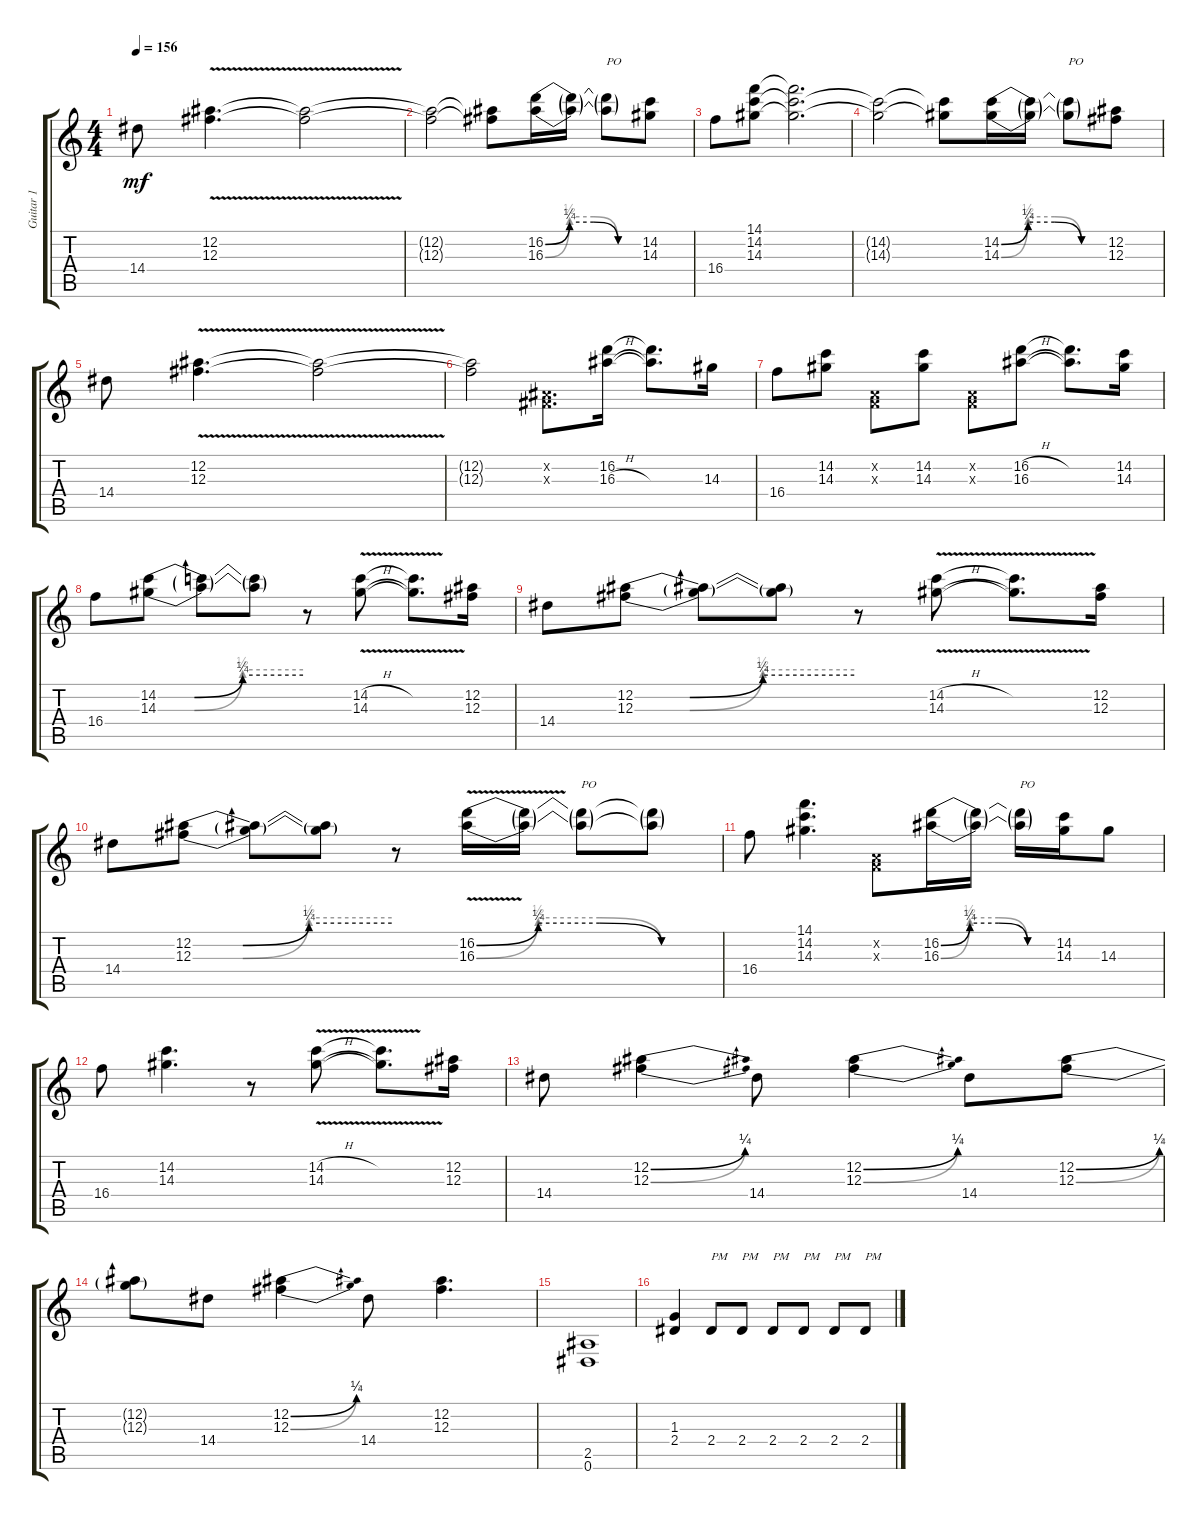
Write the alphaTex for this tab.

\track ("Guitar 1" "Guitar 1") {instrument distortionguitar}
\staff {score tabs}
\tuning (Eb4 Bb3 Gb3 Db3 Ab2 Eb2) {hide}
\ts (4 4)
\tempo 156
\clef g2
\ks c
14.4.8{dy mf} (12.2{v} 12.3{v}).4{d} (12.2{t} 12.3{t}).2 |
(12.2{t} 12.3{t}).2 (12.2{t} 12.3{t}).8 (16.2{be (custom 0 0 15 1 30 1 45 0 60 0)} 16.3{be (custom 0 0 15 2 30 2 45 0 60 0)}).16 (16.2{t} 16.3{t}).16 (16.2{t} 16.3{t}).8{txt "PO"} (14.2 14.3).8 |
16.4.8 (14.1 14.2 14.3).8 (14.1{t} 14.2{t} 14.3{t}).2{d} |
(14.2{t} 14.3{t}).2 (14.2{t} 14.3{t}).8 (14.2{be (custom 0 0 15 1 30 1 45 0 60 0)} 14.3{be (custom 0 0 15 2 30 2 45 0 60 0)}).16 (14.2{t} 14.3{t}).16 (14.2{t} 14.3{t}).8{txt "PO"} (12.2 12.3).8 |
14.4.8 (12.2{v} 12.3{v}).4{d} (12.2{t} 12.3{t}).2 |
(12.2{t} 12.3{t}).2 (0.2{x} 0.3{x}).8{d} (16.2 16.3{h}).16 (16.2{t} 16.3{t}).8{d} 14.3.16 |
16.4.8 (14.2 14.3).8 (-1.2{x} -1.3{x}).8 (14.2 14.3).8 (-1.2{x} -1.3{x}).8 (16.2{h} 16.3{h}).8 (16.2{t} 16.3{t}).8{d} (14.2 14.3).16 |
16.4.8 (14.2{be (custom 0 0 15 0 35 1 60 1)} 14.3{be (custom 0 0 15 0 35 2 60 2)}).8 (14.2{t} 14.3{t}).8 (14.2{t} 14.3{t}).8 r.8 (14.2{v h} 14.3{v h}).8 (14.2{t} 14.3{t}).8{d} (12.2 12.3).16 |
14.4.8 (12.2{be (custom 0 0 15 0 35 1 60 1)} 12.3{be (custom 0 0 15 0 35 2 60 2)}).8 (12.2{t} 12.3{t}).8 (12.2{t} 12.3{t}).8 r.8 (14.2{v h} 14.3{v h}).8 (14.2{t} 14.3{t}).8{d} (12.2 12.3).16 |
14.4.8 (12.2{be (custom 0 0 15 0 35 1 60 1)} 12.3{be (custom 0 0 15 0 35 2 60 2)}).8 (12.2{t} 12.3{t}).8 (12.2{t} 12.3{t}).8 r.8 (16.2{be (custom 0 0 15 1 30 1 45 0 60 0) v} 16.3{be (custom 0 0 15 2 30 2 45 0 60 0) v}).16 (16.2{t} 16.3{t}).16 (16.2{t} 16.3{t}).8{txt "PO"} (16.2{t} 16.3{t}).8 |
16.4.8 (14.1 14.2 14.3).4{d} (-1.2{x} -1.3{x}).8 (16.2{be (custom 0 0 15 1 30 1 45 0 60 0)} 16.3{be (custom 0 0 15 2 30 2 45 0 60 0)}).16 (16.2{t} 16.3{t}).16 (16.2{t} 16.3{t}).16{txt "PO"} (14.2 14.3).16 14.3.8 |
16.4.8 (14.2 14.3).4{d} r.8 (14.2{v h} 14.3{v h}).8 (14.2{t} 14.3{t}).8{d} (12.2 12.3).16 |
14.4.8 (12.2{be (bend 0 0 60 1)} 12.3{be (bend 0 0 60 1)}).4 14.4.8 (12.2{be (bend 0 0 60 1)} 12.3{be (bend 0 0 60 2)}).4 14.4.8 (12.2{be (bend 0 0 60 1)} 12.3{be (bend 0 0 60 2)}).8 |
(12.2{t} 12.3{t}).8 14.4.8 (12.2{be (bend 0 0 60 1)} 12.3{be (bend 0 0 60 2)}).4 14.4.8 (12.2 12.3).4{d} |
(2.5 0.6).1 |
(1.3 2.4).4 2.4.8{txt "PM"} 2.4.8{txt "PM"} 2.4.8{txt "PM"} 2.4.8{txt "PM"} 2.4.8{txt "PM"} 2.4.8{txt "PM"}
